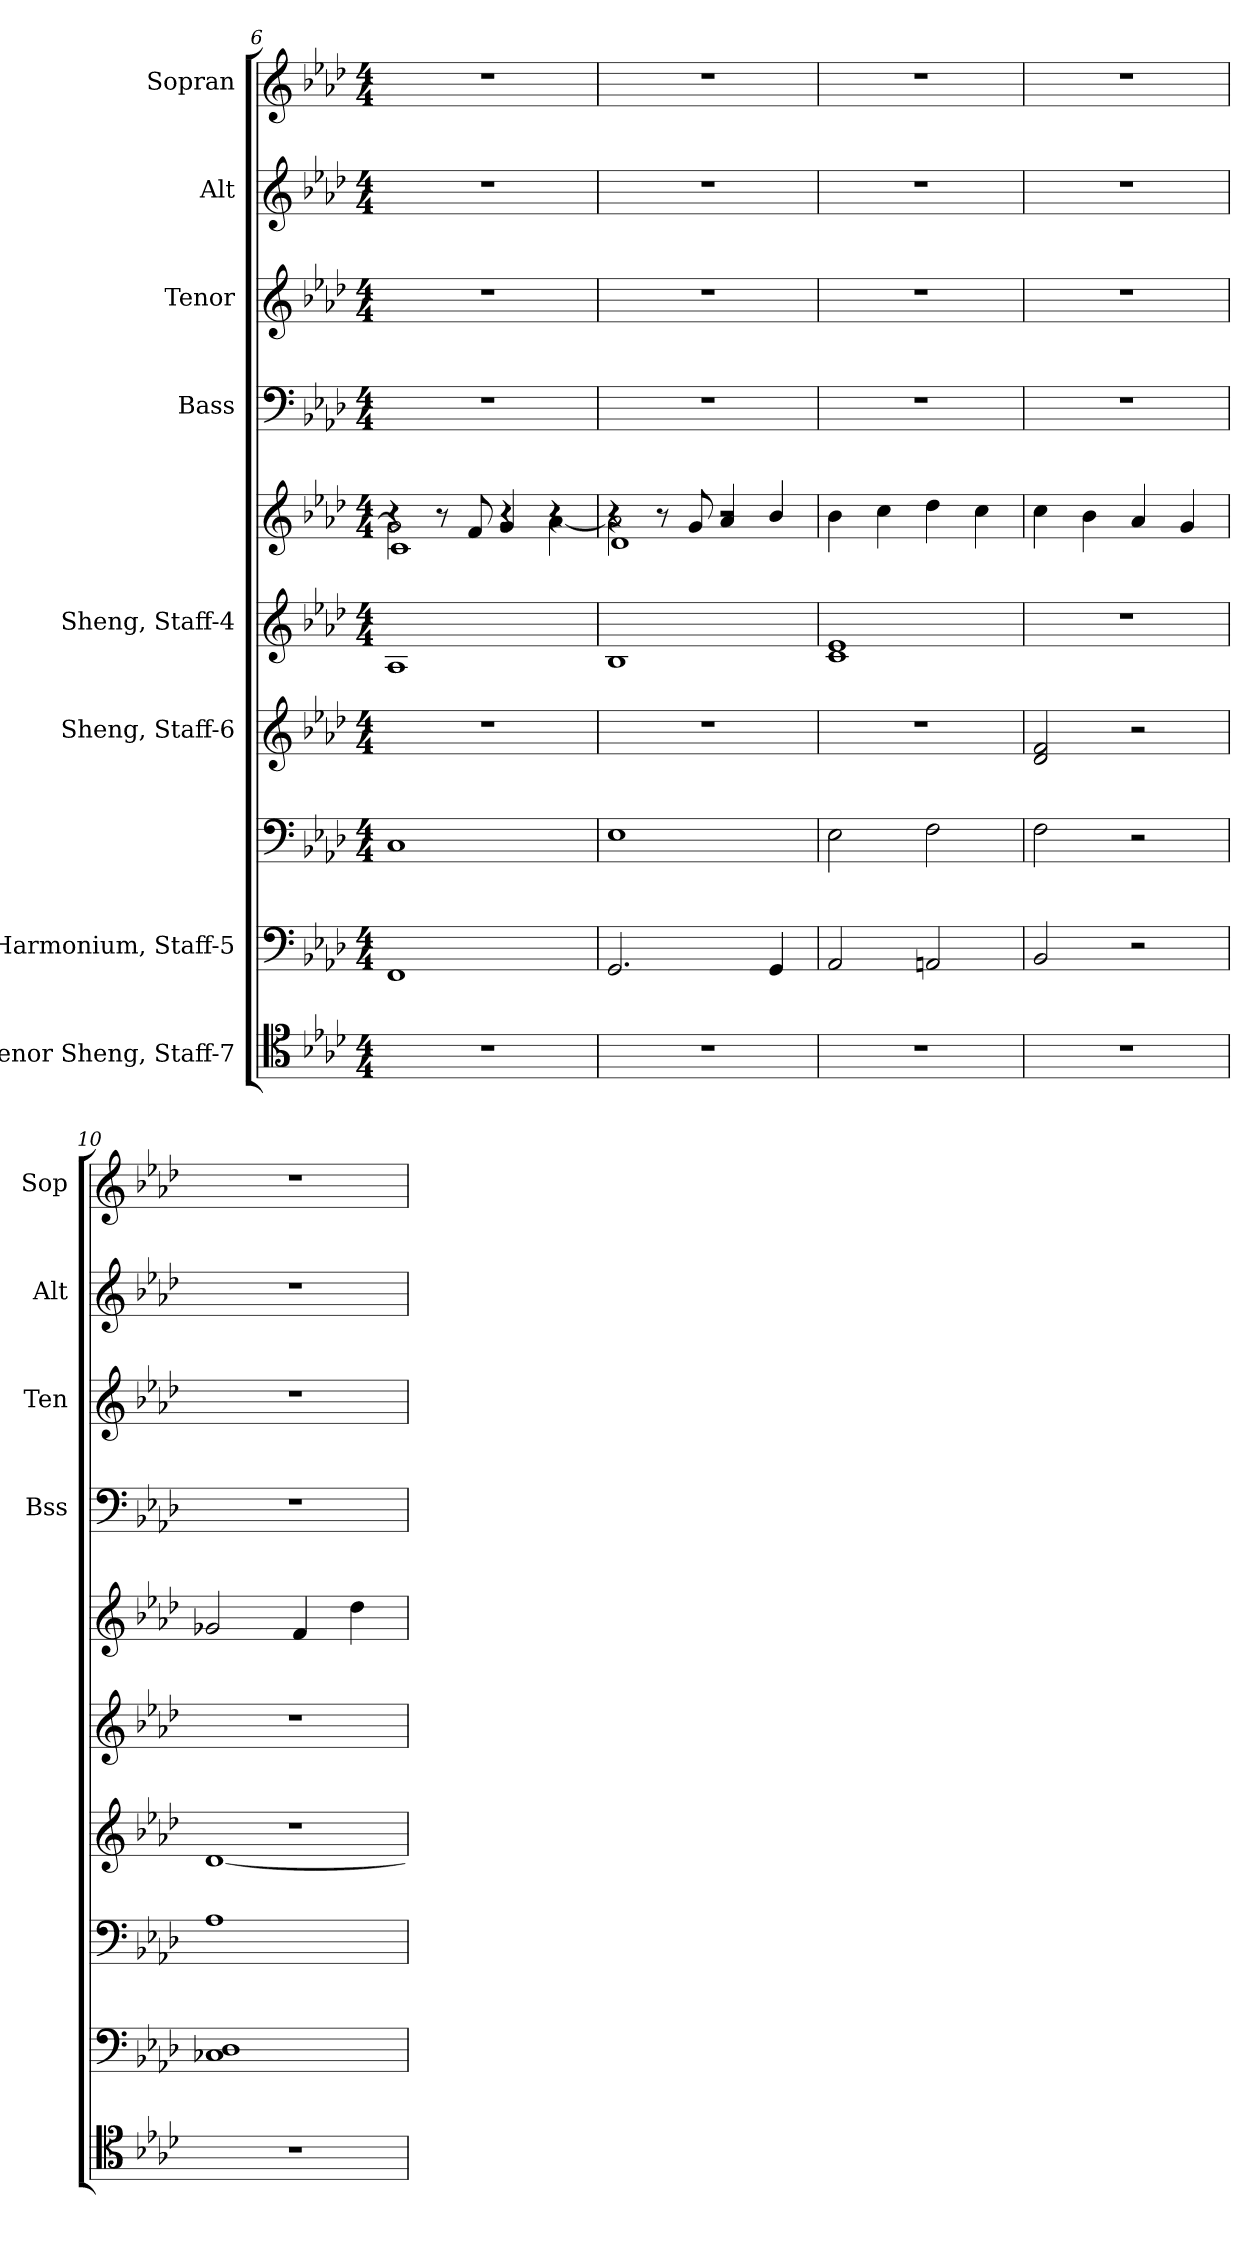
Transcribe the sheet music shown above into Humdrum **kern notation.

**kern	**kern	**kern	**kern	**kern	**kern	**kern	**kern	**kern	**kern
*part8	*part7	*part7	*part6	*part5	*part5	*part4	*part3	*part2	*part1
*staff10	*staff9	*staff8	*staff7	*staff6	*staff5	*staff4	*staff3	*staff2	*staff1
*I"Tenor Sheng, Staff-7	*I"Harmonium, Staff-5	*	*I"Sheng, Staff-6	*I"Sheng, Staff-4	*	*I"Bass	*I"Tenor	*I"Alt	*I"Sopran
*	*	*	*	*	*	*I'Bss	*I'Ten	*I'Alt	*I'Sop
*clefC4	*clefF4	*clefF4	*clefG2	*clefG2	*clefG2	*clefF4	*clefG2	*clefG2	*clefG2
*	*	*	*	*	*	*	*ITrd4c7	*	*ITrd2c3
*k[b-e-a-d-]	*k[b-e-a-d-]	*k[b-e-a-d-]	*k[b-e-a-d-]	*k[b-e-a-d-]	*k[b-e-a-d-]	*k[b-e-a-d-]	*k[b-e-a-d-g-]	*k[b-e-a-d-]	*k[b-]
*M4/4	*M4/4	*M4/4	*M4/4	*M4/4	*M4/4	*M4/4	*M4/4	*M4/4	*M4/4
=6	=6	=6	=6	=6	=6	=6	=6	=6	=6
*	*	*	*	*	*^	*	*	*	*
*	*	*	*	*	*	*^	*	*	*	*
1r	1FF	1C	1r	1A-	4r	2g\]	1c	1r	1r	1r	1r
.	.	.	.	.	8r	.	.	.	.	.	.
.	.	.	.	.	8f/	.	.	.	.	.	.
.	.	.	.	.	4g/	4r	.	.	.	.	.
.	.	.	.	.	4r	[4a-\	.	.	.	.	.
!!LO:PB:g=z
=7	=7	=7	=7	=7	=7	=7	=7	=7	=7	=7	=7
1r	2.GG/	1E-	1r	1B-	4r	2a-\]	1d-	1r	1r	1r	1r
.	.	.	.	.	8r	.	.	.	.	.	.
.	.	.	.	.	8g/	.	.	.	.	.	.
.	.	.	.	.	4a-/	2r	.	.	.	.	.
.	4GG/	.	.	.	4b-/	.	.	.	.	.	.
*	*	*	*	*	*v	*v	*v	*	*	*	*
=8	=8	=8	=8	=8	=8	=8	=8	=8	=8
1r	2AA-/	2E-\	1r	1c 1e-	4b-\	1r	1r	1r	1r
.	.	.	.	.	4cc\	.	.	.	.
.	2AAn/	2F\	.	.	4dd-\	.	.	.	.
.	.	.	.	.	4cc\	.	.	.	.
=9	=9	=9	=9	=9	=9	=9	=9	=9	=9
1r	2BB-/	2F\	2d-/ 2f/	1r	4cc\	1r	1r	1r	1r
.	.	.	.	.	4b-\	.	.	.	.
.	2r	2r	2r	.	4a-/	.	.	.	.
.	.	.	.	.	4g/	.	.	.	.
=10	=10	=10	=10	=10	=10	=10	=10	=10	=10
*	*	*	*^	*	*	*	*	*	*
1r	1C-X 1D-	1A-	1r	[1d-	1r	2g-X/	1r	1r	1r	1r
.	.	.	.	.	.	4f/	.	.	.	.
.	.	.	.	.	.	4dd-\	.	.	.	.
*	*	*	*v	*v	*	*	*	*	*	*
=	=	=	=	=	=	=	=	=	=
*-	*-	*-	*-	*-	*-	*-	*-	*-	*-
